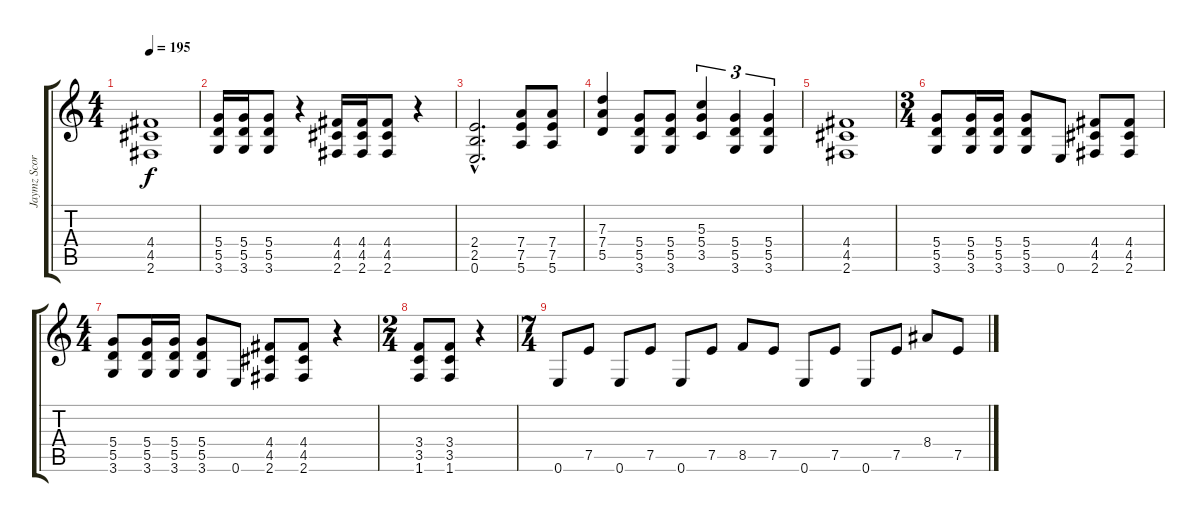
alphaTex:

\track ("Jaymz Scorpion" "Jaymz Scor") {instrument distortionguitar}
\staff {score tabs}
\tuning (E4 B3 G3 D3 A2 E2) {hide}
\ts (4 4)
\tempo 195
\clef g2
\ks c
(4.4 4.5 2.6).1{dy f} |
(5.4 5.5 3.6).16 (5.4 5.5 3.6).16 (5.4 5.5 3.6).8 r.4 (4.4 4.5 2.6).16 (4.4 4.5 2.6).16 (4.4 4.5 2.6).8 r.4 |
(2.4{hac} 2.5{hac} 0.6{hac}).2{d} (7.4 7.5 5.6).8 (7.4 7.5 5.6).8 |
(7.3 7.4 5.5).4 (5.4 5.5 3.6).8 (5.4 5.5 3.6).8 (5.3 5.4 3.5).4{tu (3 2)} (5.4 5.5 3.6).4{tu (3 2)} (5.4 5.5 3.6).4{tu (3 2)} |
(4.4 4.5 2.6).1 |
\ts (3 4)
(5.4 5.5 3.6).8 (5.4 5.5 3.6).16 (5.4 5.5 3.6).16 (5.4 5.5 3.6).8 0.6.8 (4.4 4.5 2.6).8 (4.4 4.5 2.6).8 |
\ts (4 4)
(5.4 5.5 3.6).8 (5.4 5.5 3.6).16 (5.4 5.5 3.6).16 (5.4 5.5 3.6).8 0.6.8 (4.4 4.5 2.6).8 (4.4 4.5 2.6).8 r.4 |
\ts (2 4)
(3.4 3.5 1.6).8 (3.4 3.5 1.6).8 r.4 |
\ts (7 4)
0.6.8 7.5.8 0.6.8 7.5.8 0.6.8 7.5.8 8.5.8 7.5.8 0.6.8 7.5.8 0.6.8 7.5.8 8.4.8 7.5.8
